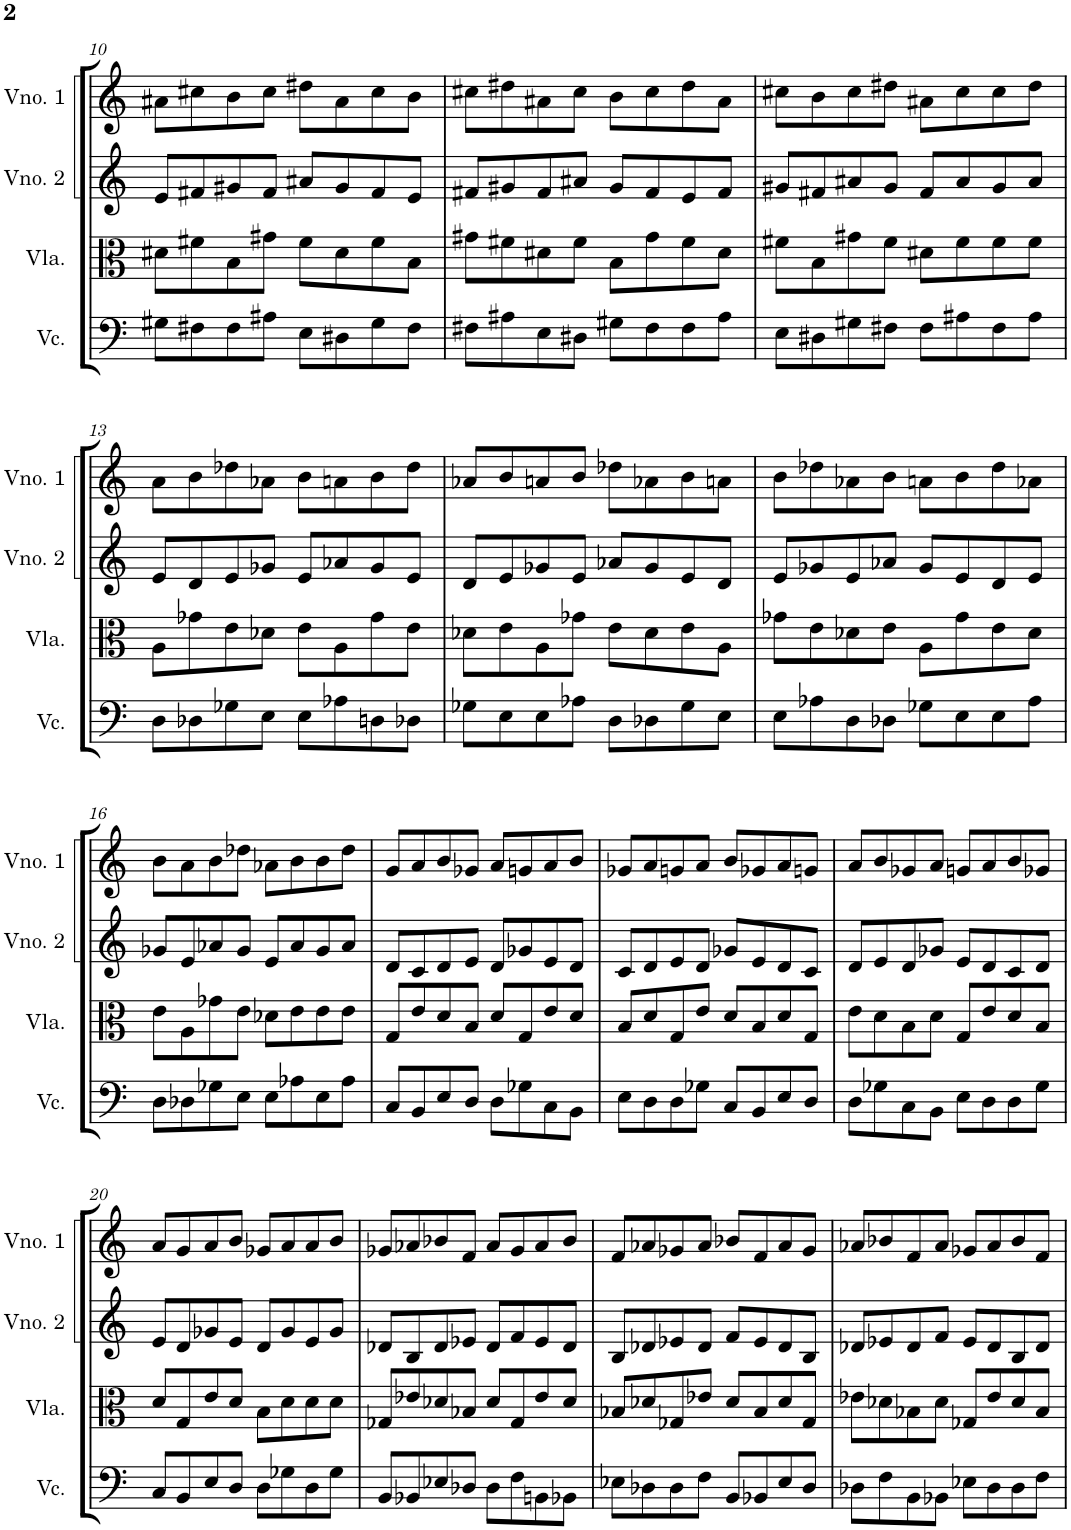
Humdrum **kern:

**kern	**kern	**kern	**kern
*part4	*part3	*part2	*part1
*staff4	*staff3	*staff2	*staff1
*I"Violoncelo	*I"Viola	*I"Violino 2	*I"Violino 1
*I'Vc.	*I'Vla.	*I'Vno. 2	*I'Vno. 1
!!LO:PB:g=z
*clefF4	*clefC3	*clefG2	*clefG2
*k[]	*k[]	*k[]	*k[]
*M4/4	*M4/4	*M4/4	*M4/4
=10	=10	=10	=10
8G#X\L	8d#X\L	8e/L	8a#X\L
8F#X\	8f#X\	8f#X/	8cc#X\
8F#\	8B\	8g#X/	8b\
8A#X\J	8g#X\J	8f#/J	8cc#\J
8E\L	8f#\L	8a#X/L	8dd#X\L
8D#X\	8d#\	8g#/	8a#\
8G#\	8f#\	8f#/	8cc#\
8F#\J	8B\J	8e/J	8b\J
=11	=11	=11	=11
8F#X\L	8g#X\L	8f#X/L	8cc#X\L
8A#X\	8f#X\	8g#X/	8dd#X\
8E\	8d#X\	8f#/	8a#X\
8D#X\J	8f#\J	8a#X/J	8cc#\J
8G#X\L	8B\L	8g#/L	8b\L
8F#\	8g#\	8f#/	8cc#\
8F#\	8f#\	8e/	8dd#\
8A#\J	8d#\J	8f#/J	8a#\J
=12	=12	=12	=12
8E\L	8f#X\L	8g#X/L	8cc#X\L
8D#X\	8B\	8f#X/	8b\
8G#X\	8g#X\	8a#X/	8cc#\
8F#X\J	8f#\J	8g#/J	8dd#X\J
8F#\L	8d#X\L	8f#/L	8a#X\L
8A#X\	8f#\	8a#/	8cc#\
8F#\	8f#\	8g#/	8cc#\
8A#\J	8f#\J	8a#/J	8dd#\J
!!LO:LB:g=z
=13	=13	=13	=13
8D\L	8A\L	8e/L	8a\L
8D-X\	8g-X\	8d/	8b\
8G-X\	8e\	8e/	8dd-X\
8E\J	8d-X\J	8g-X/J	8a-X\J
8E\L	8e\L	8e/L	8b\L
8A-X\	8A\	8a-X/	8an\
8Dn\	8g-\	8g-/	8b\
8D-X\J	8e\J	8e/J	8dd-\J
=14	=14	=14	=14
8G-X\L	8d-X\L	8d/L	8a-X/L
8E\	8e\	8e/	8b/
8E\	8A\	8g-X/	8an/
8A-X\J	8g-X\J	8e/J	8b/J
8D\L	8e\L	8a-X/L	8dd-X\L
8D-X\	8d-\	8g-/	8a-X\
8G-\	8e\	8e/	8b\
8E\J	8A\J	8d/J	8an\J
=15	=15	=15	=15
8E\L	8g-X\L	8e/L	8b\L
8A-X\	8e\	8g-X/	8dd-X\
8D\	8d-X\	8e/	8a-X\
8D-X\J	8e\J	8a-X/J	8b\J
8G-X\L	8A\L	8g-/L	8an\L
8E\	8g-\	8e/	8b\
8E\	8e\	8d/	8dd-\
8A-\J	8d-\J	8e/J	8a-X\J
!!LO:LB:g=z
=16	=16	=16	=16
8D\L	8e\L	8g-X/L	8b\L
8D-X\	8A\	8e/	8a\
8G-X\	8g-X\	8a-X/	8b\
8E\J	8e\J	8g-/J	8dd-X\J
8E\L	8d-X\L	8e/L	8a-X\L
8A-X\	8e\	8a-/	8b\
8E\	8e\	8g-/	8b\
8A-\J	8e\J	8a-/J	8dd-\J
=17	=17	=17	=17
8C/L	8G/L	8d/L	8g/L
8BB/	8e/	8c/	8a/
8E/	8d/	8d/	8b/
8D/J	8B/J	8e/J	8g-X/J
8D\L	8d/L	8d/L	8a/L
8G-X\	8G/	8g-X/	8gn/
8C\	8e/	8e/	8a/
8BB\J	8d/J	8d/J	8b/J
=18	=18	=18	=18
8E\L	8B/L	8c/L	8g-X/L
8D\	8d/	8d/	8a/
8D\	8G/	8e/	8gn/
8G-X\J	8e/J	8d/J	8a/J
8C/L	8d/L	8g-X/L	8b/L
8BB/	8B/	8e/	8g-X/
8E/	8d/	8d/	8a/
8D/J	8G/J	8c/J	8gn/J
=19	=19	=19	=19
8D\L	8e\L	8d/L	8a/L
8G-X\	8d\	8e/	8b/
8C\	8B\	8d/	8g-X/
8BB\J	8d\J	8g-X/J	8a/J
8E\L	8G/L	8e/L	8gn/L
8D\	8e/	8d/	8a/
8D\	8d/	8c/	8b/
8G-\J	8B/J	8d/J	8g-X/J
!!LO:LB:g=z
=20	=20	=20	=20
8C/L	8d/L	8e/L	8a/L
8BB/	8G/	8d/	8g/
8E/	8e/	8g-X/	8a/
8D/J	8d/J	8e/J	8b/J
8D\L	8B\L	8d/L	8g-X/L
8G-X\	8d\	8g-/	8a/
8D\	8d\	8e/	8a/
8G-\J	8d\J	8g-/J	8b/J
=21	=21	=21	=21
8BB/L	8G-X/L	8d-X/L	8g-X/L
8BB-X/	8e-X/	8B/	8a-X/
8E-X/	8d-X/	8d-/	8b-X/
8D-X/J	8B-X/J	8e-X/J	8f/J
8D-\L	8d-/L	8d-/L	8a-/L
8F\	8G-/	8f/	8g-/
8BBn\	8e-/	8e-/	8a-/
8BB-X\J	8d-/J	8d-/J	8b-/J
=22	=22	=22	=22
8E-X\L	8B-X/L	8B/L	8f/L
8D-X\	8d-X/	8d-X/	8a-X/
8D-\	8G-X/	8e-X/	8g-X/
8F\J	8e-X/J	8d-/J	8a-/J
8BB/L	8d-/L	8f/L	8b-X/L
8BB-X/	8B-/	8e-/	8f/
8E-/	8d-/	8d-/	8a-/
8D-/J	8G-/J	8B/J	8g-/J
=23	=23	=23	=23
8D-X\L	8e-X\L	8d-X/L	8a-X/L
8F\	8d-X\	8e-X/	8b-X/
8BB\	8B-X\	8d-/	8f/
8BB-X\J	8d-\J	8f/J	8a-/J
8E-X\L	8G-X/L	8e-/L	8g-X/L
8D-\	8e-/	8d-/	8a-/
8D-\	8d-/	8B/	8b-/
8F\J	8B-/J	8d-/J	8f/J
=	=	=	=
*-	*-	*-	*-
